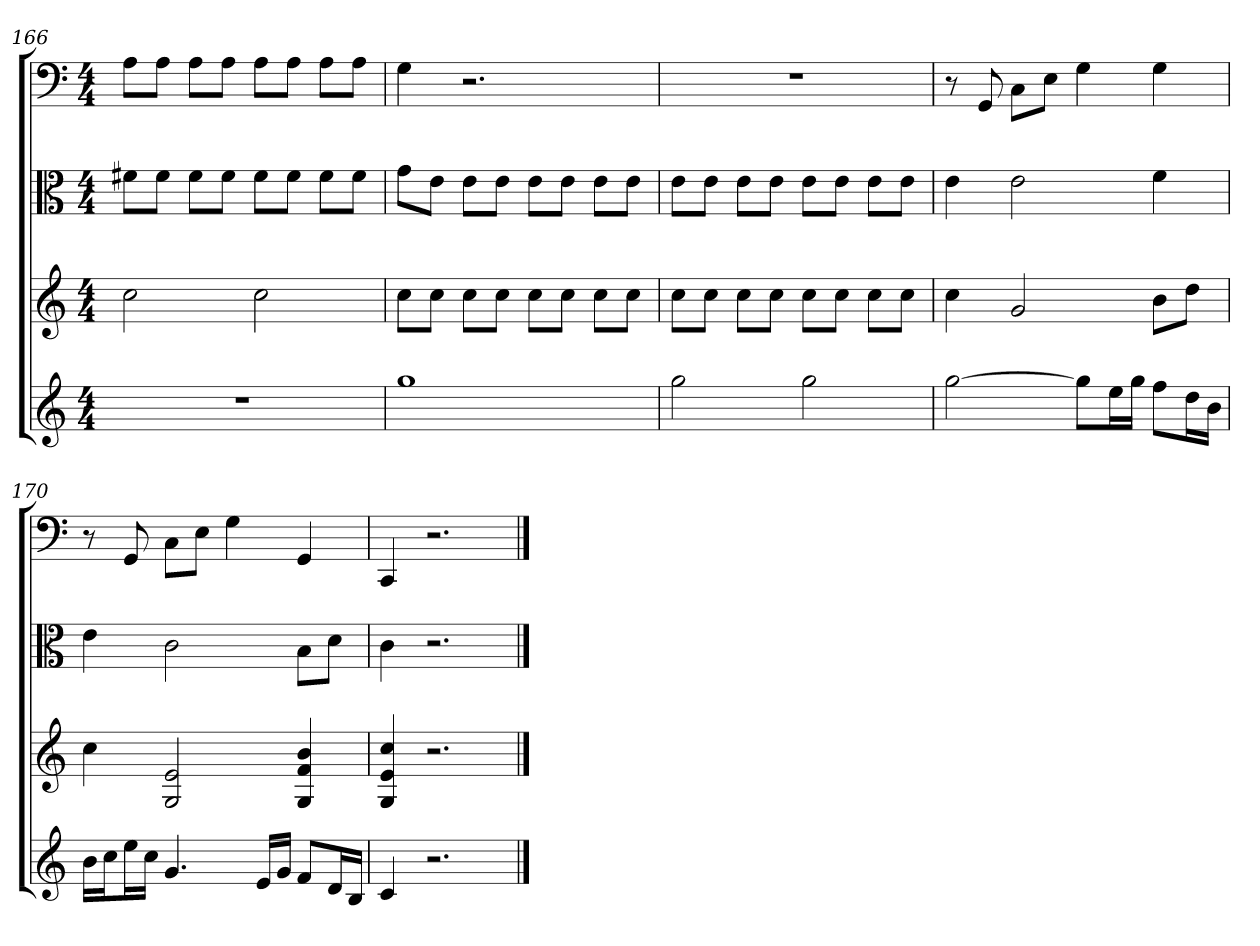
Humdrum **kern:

**kern	**kern	**kern	**kern
*part4	*part3	*part2	*part1
*staff4	*staff3	*staff2	*staff1
*	*	*clefC3	*clefF4
*k[]	*k[]	*k[]	*k[]
*C:	*C:	*C:	*C:
*M4/4	*M4/4	*M4/4	*M4/4
=166	=166	=166	=166
1r	2cc	8f#X\L	8A\L
.	.	8f#\J	8A\J
.	.	8f#\L	8A\L
.	.	8f#\J	8A\J
.	2cc	8f#\L	8A\L
.	.	8f#\J	8A\J
.	.	8f#\L	8A\L
.	.	8f#\J	8A\J
=167	=167	=167	=167
1gg	8ccL	8g\L	4G
.	8ccJ	8e\J	.
.	8ccL	8e\L	2.r
.	8ccJ	8e\J	.
.	8ccL	8e\L	.
.	8ccJ	8e\J	.
.	8ccL	8e\L	.
.	8ccJ	8e\J	.
=168	=168	=168	=168
2gg	8ccL	8e\L	1r
.	8ccJ	8e\J	.
.	8ccL	8e\L	.
.	8ccJ	8e\J	.
2gg	8ccL	8e\L	.
.	8ccJ	8e\J	.
.	8ccL	8e\L	.
.	8ccJ	8e\J	.
=169	=169	=169	=169
[2gg	4cc	4e	8r
.	.	.	8GG
.	2g	2e	8C\L
.	.	.	8E\J
8ggL]	.	.	4G
16eeL	.	.	.
16ggJJ	.	.	.
8ffL	8bL	4f	4G
16ddL	8ddJ	.	.
16bJJ	.	.	.
=170	=170	=170	=170
16bLL	4cc	4e	8r
16ccJ	.	.	.
16eeL	.	.	8GG
16ccJJ	.	.	.
4.g	2G 2e	2c	8C\L
.	.	.	8E\J
.	.	.	4G
16eLL	.	.	.
16gJJ	.	.	.
8fL	4G 4f 4b	8B\L	4GG
16dL	.	8d\J	.
16BJJ	.	.	.
=171	=171	=171	=171
4c	4G 4e 4cc	4c	4CC
2.r	2.r	2.r	2.r
==	==	==	==
*-	*-	*-	*-
